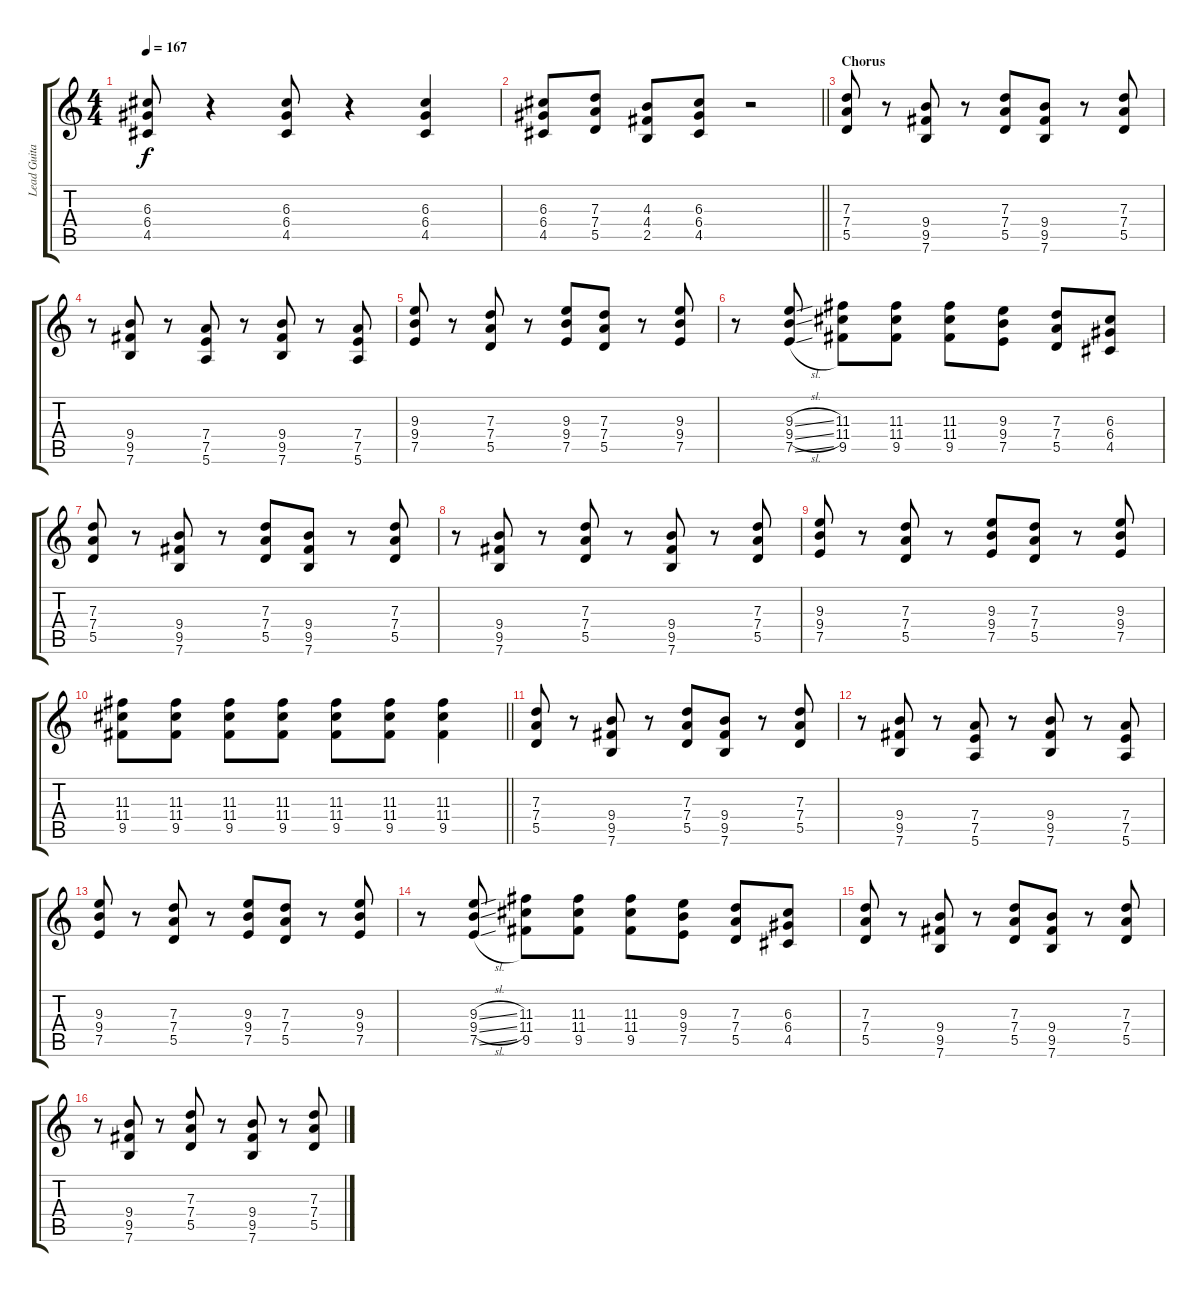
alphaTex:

\track ("Lead Guitar" "Lead Guita") {instrument overdrivenguitar}
\staff {score tabs}
\tuning (E4 B3 G3 D3 A2 E2) {hide}
\ts (4 4)
\tempo 167
\clef g2
\ks c
(6.3 6.4 4.5).8{dy f} r.4 (6.3 6.4 4.5).8 r.4 (6.3 6.4 4.5).4 |
\barLineRight lightlight
(6.3 6.4 4.5).8 (7.3 7.4 5.5).8 (4.3 4.4 2.5).8 (6.3 6.4 4.5).8 r.2 |
\section ("" "Chorus")
(7.3 7.4 5.5).8 r.8 (9.4 9.5 7.6).8 r.8 (7.3 7.4 5.5).8 (9.4 9.5 7.6).8 r.8 (7.3 7.4 5.5).8 |
r.8 (9.4 9.5 7.6).8 r.8 (7.4 7.5 5.6).8 r.8 (9.4 9.5 7.6).8 r.8 (7.4 7.5 5.6).8 |
(9.3 9.4 7.5).8 r.8 (7.3 7.4 5.5).8 r.8 (9.3 9.4 7.5).8 (7.3 7.4 5.5).8 r.8 (9.3 9.4 7.5).8 |
r.8 (9.3{sl} 9.4{sl} 7.5{sl}).8 (11.3 11.4 9.5).8 (11.3 11.4 9.5).8 (11.3 11.4 9.5).8 (9.3 9.4 7.5).8 (7.3 7.4 5.5).8 (6.3 6.4 4.5).8 |
(7.3 7.4 5.5).8 r.8 (9.4 9.5 7.6).8 r.8 (7.3 7.4 5.5).8 (9.4 9.5 7.6).8 r.8 (7.3 7.4 5.5).8 |
r.8 (9.4 9.5 7.6).8 r.8 (7.3 7.4 5.5).8 r.8 (9.4 9.5 7.6).8 r.8 (7.3 7.4 5.5).8 |
(9.3 9.4 7.5).8 r.8 (7.3 7.4 5.5).8 r.8 (9.3 9.4 7.5).8 (7.3 7.4 5.5).8 r.8 (9.3 9.4 7.5).8 |
\barLineRight lightlight
(11.3 11.4 9.5).8 (11.3 11.4 9.5).8 (11.3 11.4 9.5).8 (11.3 11.4 9.5).8 (11.3 11.4 9.5).8 (11.3 11.4 9.5).8 (11.3 11.4 9.5).4 |
(7.3 7.4 5.5).8 r.8 (9.4 9.5 7.6).8 r.8 (7.3 7.4 5.5).8 (9.4 9.5 7.6).8 r.8 (7.3 7.4 5.5).8 |
r.8 (9.4 9.5 7.6).8 r.8 (7.4 7.5 5.6).8 r.8 (9.4 9.5 7.6).8 r.8 (7.4 7.5 5.6).8 |
(9.3 9.4 7.5).8 r.8 (7.3 7.4 5.5).8 r.8 (9.3 9.4 7.5).8 (7.3 7.4 5.5).8 r.8 (9.3 9.4 7.5).8 |
r.8 (9.3{sl} 9.4{sl} 7.5{sl}).8 (11.3 11.4 9.5).8 (11.3 11.4 9.5).8 (11.3 11.4 9.5).8 (9.3 9.4 7.5).8 (7.3 7.4 5.5).8 (6.3 6.4 4.5).8 |
(7.3 7.4 5.5).8 r.8 (9.4 9.5 7.6).8 r.8 (7.3 7.4 5.5).8 (9.4 9.5 7.6).8 r.8 (7.3 7.4 5.5).8 |
r.8 (9.4 9.5 7.6).8 r.8 (7.3 7.4 5.5).8 r.8 (9.4 9.5 7.6).8 r.8 (7.3 7.4 5.5).8
